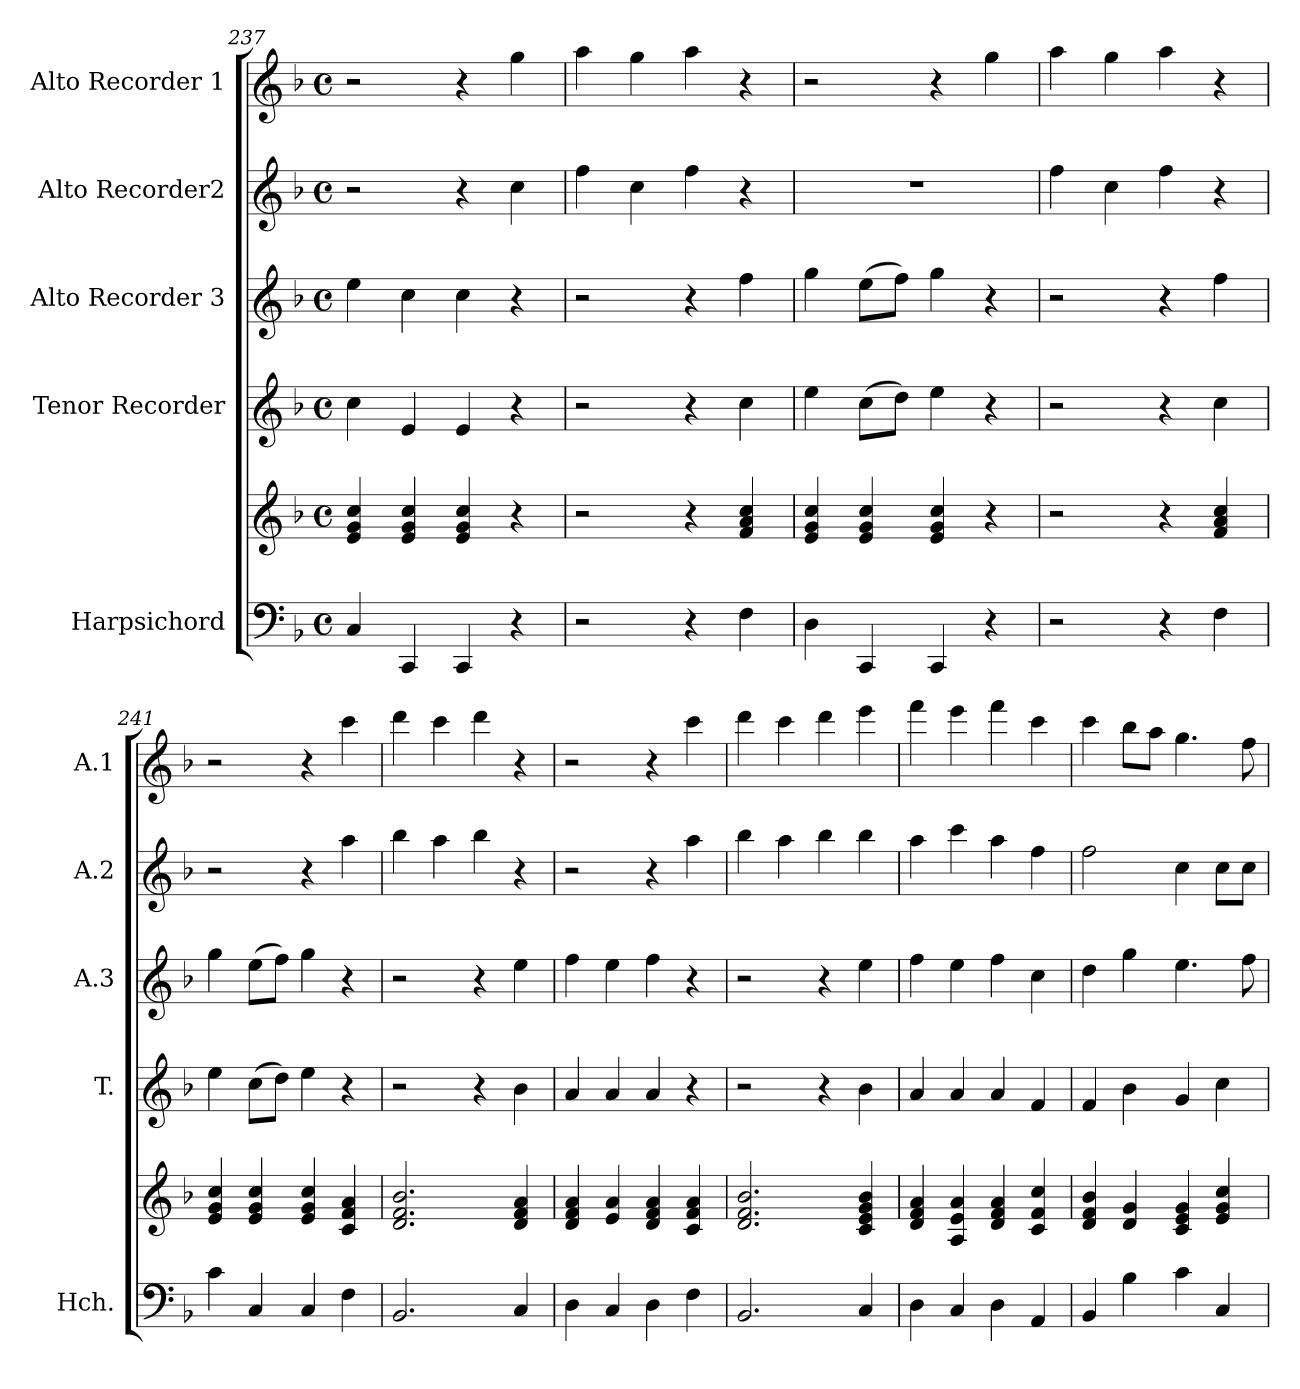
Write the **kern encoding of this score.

**kern	**kern	**kern	**kern	**kern	**kern
*part5	*part5	*part4	*part3	*part2	*part1
*staff6	*staff5	*staff4	*staff3	*staff2	*staff1
*I"Harpsichord	*	*I"Tenor Recorder	*I"Alto Recorder 3	*I"Alto Recorder2	*I"Alto Recorder 1
*I'Hch.	*	*I'T.	*I'A.3	*I'A.2	*I'A.1
*clefF4	*clefG2	*clefG2	*clefG2	*clefG2	*clefG2
*k[b-]	*k[b-]	*k[b-]	*k[b-]	*k[b-]	*k[b-]
*M4/4	*M4/4	*M4/4	*M4/4	*M4/4	*M4/4
*met(c)	*met(c)	*met(c)	*met(c)	*met(c)	*met(c)
=237	=237	=237	=237	=237	=237
4C/	4e/ 4g/ 4cc/	4cc\	4ee\	2r	2r
4CC/	4e/ 4g/ 4cc/	4e/	4cc\	.	.
4CC/	4e/ 4g/ 4cc/	4e/	4cc\	4r	4r
4r	4r	4r	4r	4cc\	4gg\
=238	=238	=238	=238	=238	=238
2r	2r	2r	2r	4ff\	4aa\
.	.	.	.	4cc\	4gg\
4r	4r	4r	4r	4ff\	4aa\
4F\	4f/ 4a/ 4cc/	4cc\	4ff\	4r	4r
=239	=239	=239	=239	=239	=239
4D\	4e/ 4g/ 4cc/	4ee\	4gg\	1r	2r
4CC/	4e/ 4g/ 4cc/	(8cc\L	(8ee\L	.	.
.	.	8dd\J)	8ff\J)	.	.
4CC/	4e/ 4g/ 4cc/	4ee\	4gg\	.	4r
4r	4r	4r	4r	.	4gg\
!!LO:LB:g=z
=240	=240	=240	=240	=240	=240
2r	2r	2r	2r	4ff\	4aa\
.	.	.	.	4cc\	4gg\
4r	4r	4r	4r	4ff\	4aa\
4F\	4f/ 4a/ 4cc/	4cc\	4ff\	4r	4r
=241	=241	=241	=241	=241	=241
4c\	4e/ 4g/ 4cc/	4ee\	4gg\	2r	2r
4C/	4e/ 4g/ 4cc/	(8cc\L	(8ee\L	.	.
.	.	8dd\J)	8ff\J)	.	.
4C/	4e/ 4g/ 4cc/	4ee\	4gg\	4r	4r
4F\	4c/ 4f/ 4a/	4r	4r	4aa\	4ccc\
=242	=242	=242	=242	=242	=242
2.BB-/	2.d/ 2.f/ 2.b-/	2r	2r	4bb-\	4ddd\
.	.	.	.	4aa\	4ccc\
.	.	4r	4r	4bb-\	4ddd\
4C/	4d/ 4f/ 4a/	4b-\	4ee\	4r	4r
=243	=243	=243	=243	=243	=243
4D\	4d/ 4f/ 4a/	4a/	4ff\	2r	2r
4C/	4e/ 4a/	4a/	4ee\	.	.
4D\	4d/ 4f/ 4a/	4a/	4ff\	4r	4r
4F\	4c/ 4f/ 4a/	4r	4r	4aa\	4ccc\
=244	=244	=244	=244	=244	=244
2.BB-/	2.d/ 2.f/ 2.b-/	2r	2r	4bb-\	4ddd\
.	.	.	.	4aa\	4ccc\
.	.	4r	4r	4bb-\	4ddd\
4C/	4c/ 4e/ 4g/ 4b-/	4b-\	4ee\	4bb-\	4eee\
=245	=245	=245	=245	=245	=245
4D\	4d/ 4f/ 4a/	4a/	4ff\	4aa\	4fff\
4C/	4A/ 4e/ 4a/	4a/	4ee\	4ccc\	4eee\
4D\	4d/ 4f/ 4a/	4a/	4ff\	4aa\	4fff\
4AA/	4c/ 4f/ 4cc/	4f/	4cc\	4ff\	4ccc\
=246	=246	=246	=246	=246	=246
4BB-/	4d/ 4f/ 4b-/	4f/	4dd\	2ff\	4ccc\
4B-\	4d/ 4g/	4b-\	4gg\	.	8bb-\L
.	.	.	.	.	8aa\J
4c\	4c/ 4e/ 4g/	4g/	4.ee\	4cc\	4.gg\
4C/	4e/ 4g/ 4cc/	4cc\	.	8cc\L	.
.	.	.	8ff\	8cc\J	8ff\
=	=	=	=	=	=
*-	*-	*-	*-	*-	*-
